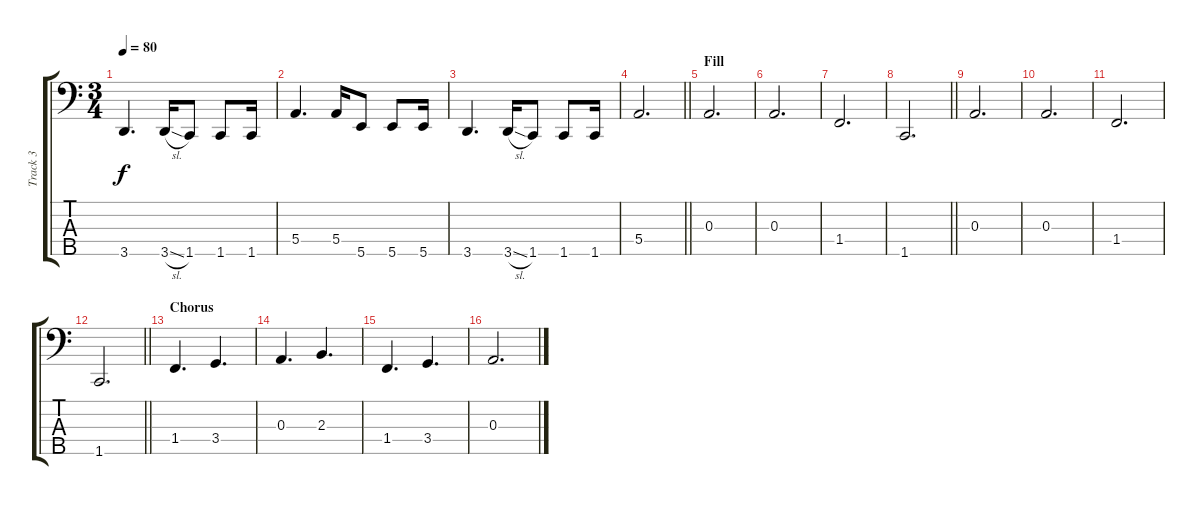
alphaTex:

\track ("Track 3" "Track 3") {instrument electricbassfinger}
\staff {score tabs}
\tuning (G2 D2 A1 E1 B0) {hide}
\ts (3 4)
\tempo 80
\clef f4
\ks c
3.5.4{d dy f} 3.5{sl}.16 1.5.8 1.5.8 1.5.16 |
5.4.4{d} 5.4.16 5.5.8 5.5.8 5.5.16 |
3.5.4{d} 3.5{sl}.16 1.5.8 1.5.8 1.5.16 |
\barLineRight lightlight
5.4.2{d} |
\section ("" "Fill")
0.3.2{d} |
0.3.2{d} |
1.4.2{d} |
\barLineRight lightlight
1.5.2{d} |
0.3.2{d} |
0.3.2{d} |
1.4.2{d} |
\barLineRight lightlight
1.5.2{d} |
\section ("" "Chorus")
1.4.4{d} 3.4.4{d} |
0.3.4{d} 2.3.4{d} |
1.4.4{d} 3.4.4{d} |
0.3.2{d}
